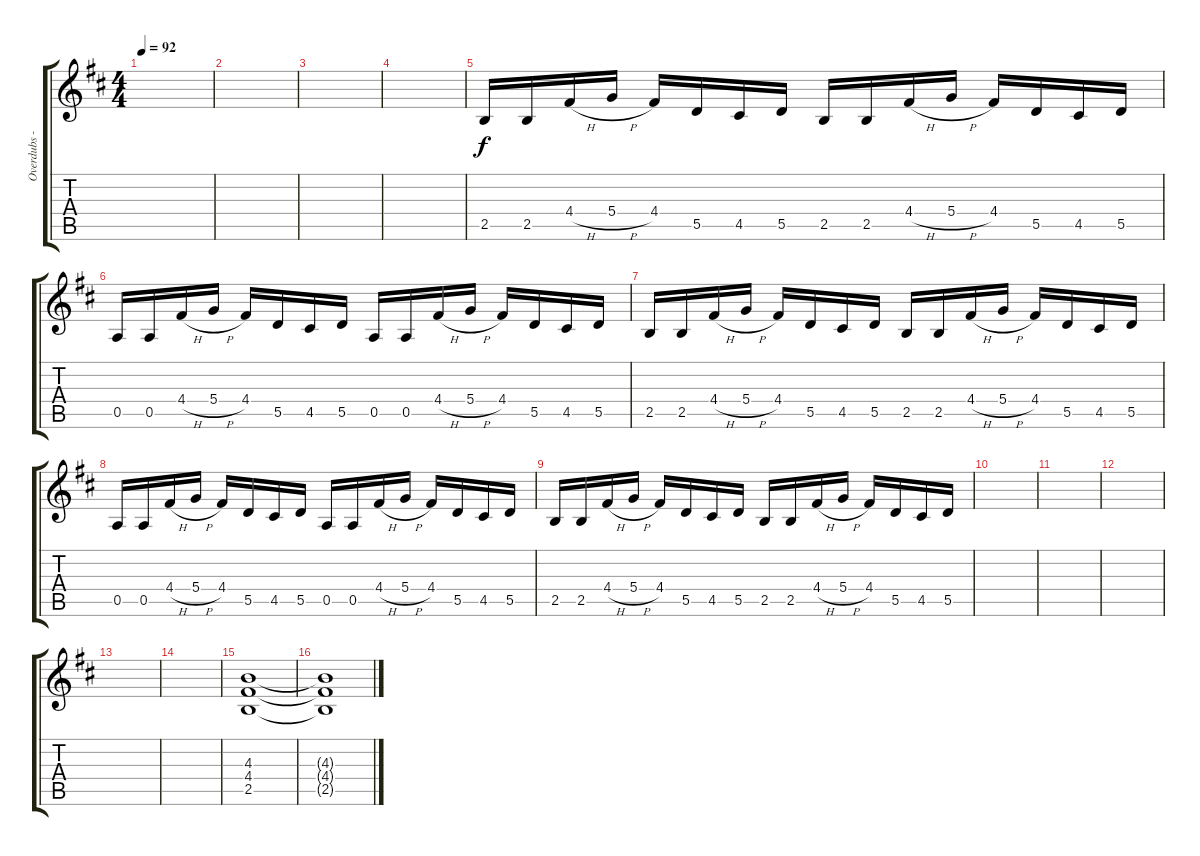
\track ("Overdubs - Chris Caffery" "Overdubs -") {instrument distortionguitar}
\staff {score tabs}
\tuning (E4 B3 G3 D3 A2 E2) {hide}
\ts (4 4)
\tempo 92
\clef g2
\ks d
|
|
|
|
2.5.16 2.5.16 4.4{h}.16 5.4{h}.16 4.4.16 5.5.16 4.5.16 5.5.16 2.5.16 2.5.16 4.4{h}.16 5.4{h}.16 4.4.16 5.5.16 4.5.16 5.5.16 |
0.5.16 0.5.16 4.4{h}.16 5.4{h}.16 4.4.16 5.5.16 4.5.16 5.5.16 0.5.16 0.5.16 4.4{h}.16 5.4{h}.16 4.4.16 5.5.16 4.5.16 5.5.16 |
2.5.16 2.5.16 4.4{h}.16 5.4{h}.16 4.4.16 5.5.16 4.5.16 5.5.16 2.5.16 2.5.16 4.4{h}.16 5.4{h}.16 4.4.16 5.5.16 4.5.16 5.5.16 |
0.5.16 0.5.16 4.4{h}.16 5.4{h}.16 4.4.16 5.5.16 4.5.16 5.5.16 0.5.16 0.5.16 4.4{h}.16 5.4{h}.16 4.4.16 5.5.16 4.5.16 5.5.16 |
2.5.16 2.5.16 4.4{h}.16 5.4{h}.16 4.4.16 5.5.16 4.5.16 5.5.16 2.5.16 2.5.16 4.4{h}.16 5.4{h}.16 4.4.16 5.5.16 4.5.16 5.5.16 |
|
|
|
|
|
(4.3 4.4 2.5).1 |
(4.3{t} 4.4{t} 2.5{t}).1
